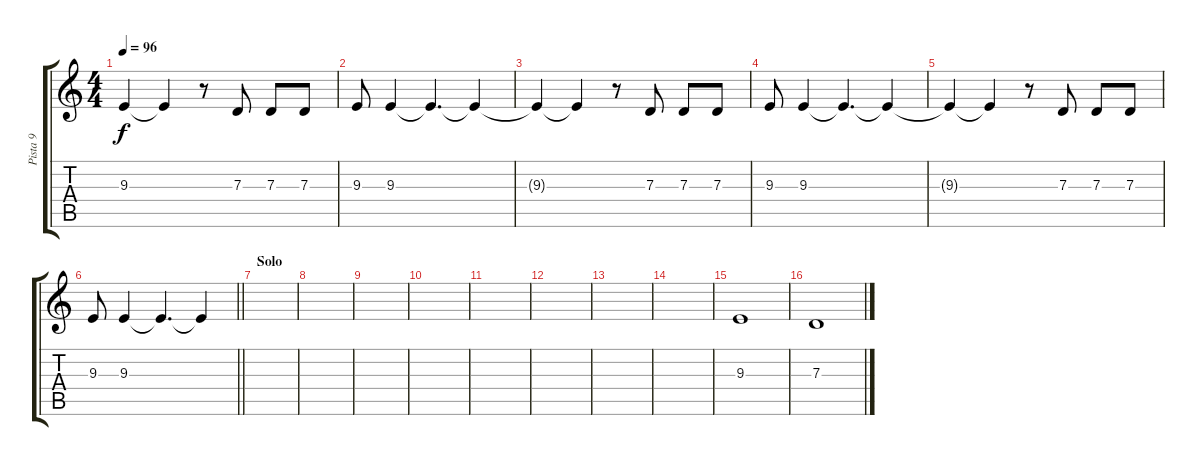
\track ("Pista 9" "Pista 9") {instrument choiraahs}
\staff {score tabs}
\tuning (E4 B3 G3 D3 A2 E2) {hide}
\ts (4 4)
\tempo 96
\clef g2
\ks c
9.3{t}.4{dy f volume 6} 9.3{t}.4 r.8{volume 16} 7.3.8 7.3.8 7.3.8 |
9.3.8 9.3.4 9.3{t}.4{d} 9.3{t}.4 |
9.3{t}.4{volume 6} 9.3{t}.4 r.8{volume 16} 7.3.8 7.3.8 7.3.8 |
9.3.8 9.3.4 9.3{t}.4{d} 9.3{t}.4 |
9.3{t}.4{volume 6} 9.3{t}.4 r.8{volume 16} 7.3.8 7.3.8 7.3.8 |
\barLineRight lightlight
9.3.8 9.3.4 9.3{t}.4{d} 9.3{t}.4 |
\section ("" "Solo")
|
|
|
|
|
|
|
|
9.3.1 |
7.3.1
